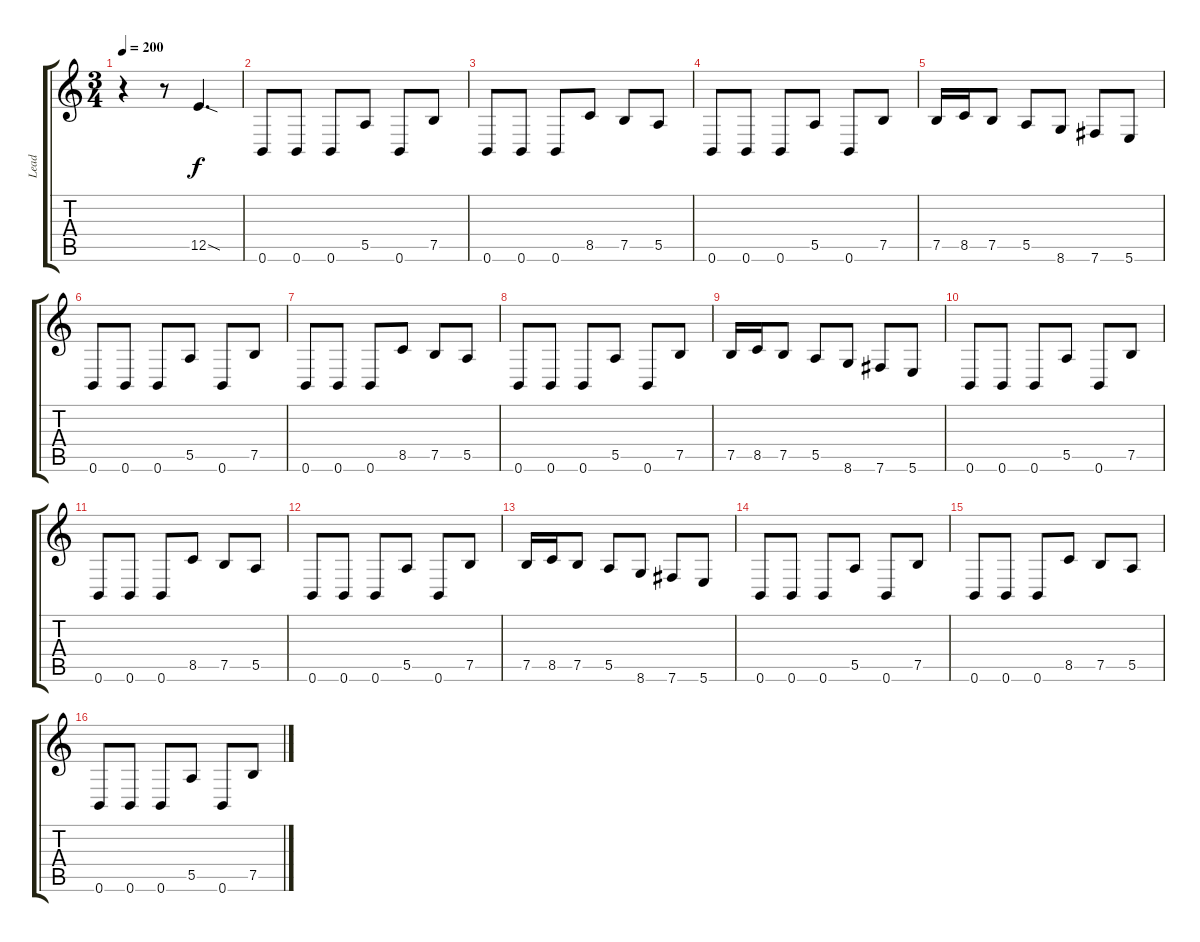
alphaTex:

\track ("Lead" "Lead") {instrument distortionguitar}
\staff {score tabs}
\tuning (B3 Gb3 D3 A2 E2 B1) {hide}
\ts (3 4)
\tempo 200
\clef g2
\ks c
r.4{dy f} r.8 12.5{sod}.4{d} |
0.6.8 0.6.8 0.6.8 5.5.8 0.6.8 7.5.8 |
0.6.8 0.6.8 0.6.8 8.5.8 7.5.8 5.5.8 |
0.6.8 0.6.8 0.6.8 5.5.8 0.6.8 7.5.8 |
7.5.16 8.5.16 7.5.8 5.5.8 8.6.8 7.6.8 5.6.8 |
0.6.8 0.6.8 0.6.8 5.5.8 0.6.8 7.5.8 |
0.6.8 0.6.8 0.6.8 8.5.8 7.5.8 5.5.8 |
0.6.8 0.6.8 0.6.8 5.5.8 0.6.8 7.5.8 |
7.5.16 8.5.16 7.5.8 5.5.8 8.6.8 7.6.8 5.6.8 |
0.6.8 0.6.8 0.6.8 5.5.8 0.6.8 7.5.8 |
0.6.8 0.6.8 0.6.8 8.5.8 7.5.8 5.5.8 |
0.6.8 0.6.8 0.6.8 5.5.8 0.6.8 7.5.8 |
7.5.16 8.5.16 7.5.8 5.5.8 8.6.8 7.6.8 5.6.8 |
0.6.8 0.6.8 0.6.8 5.5.8 0.6.8 7.5.8 |
0.6.8 0.6.8 0.6.8 8.5.8 7.5.8 5.5.8 |
0.6.8 0.6.8 0.6.8 5.5.8 0.6.8 7.5.8
